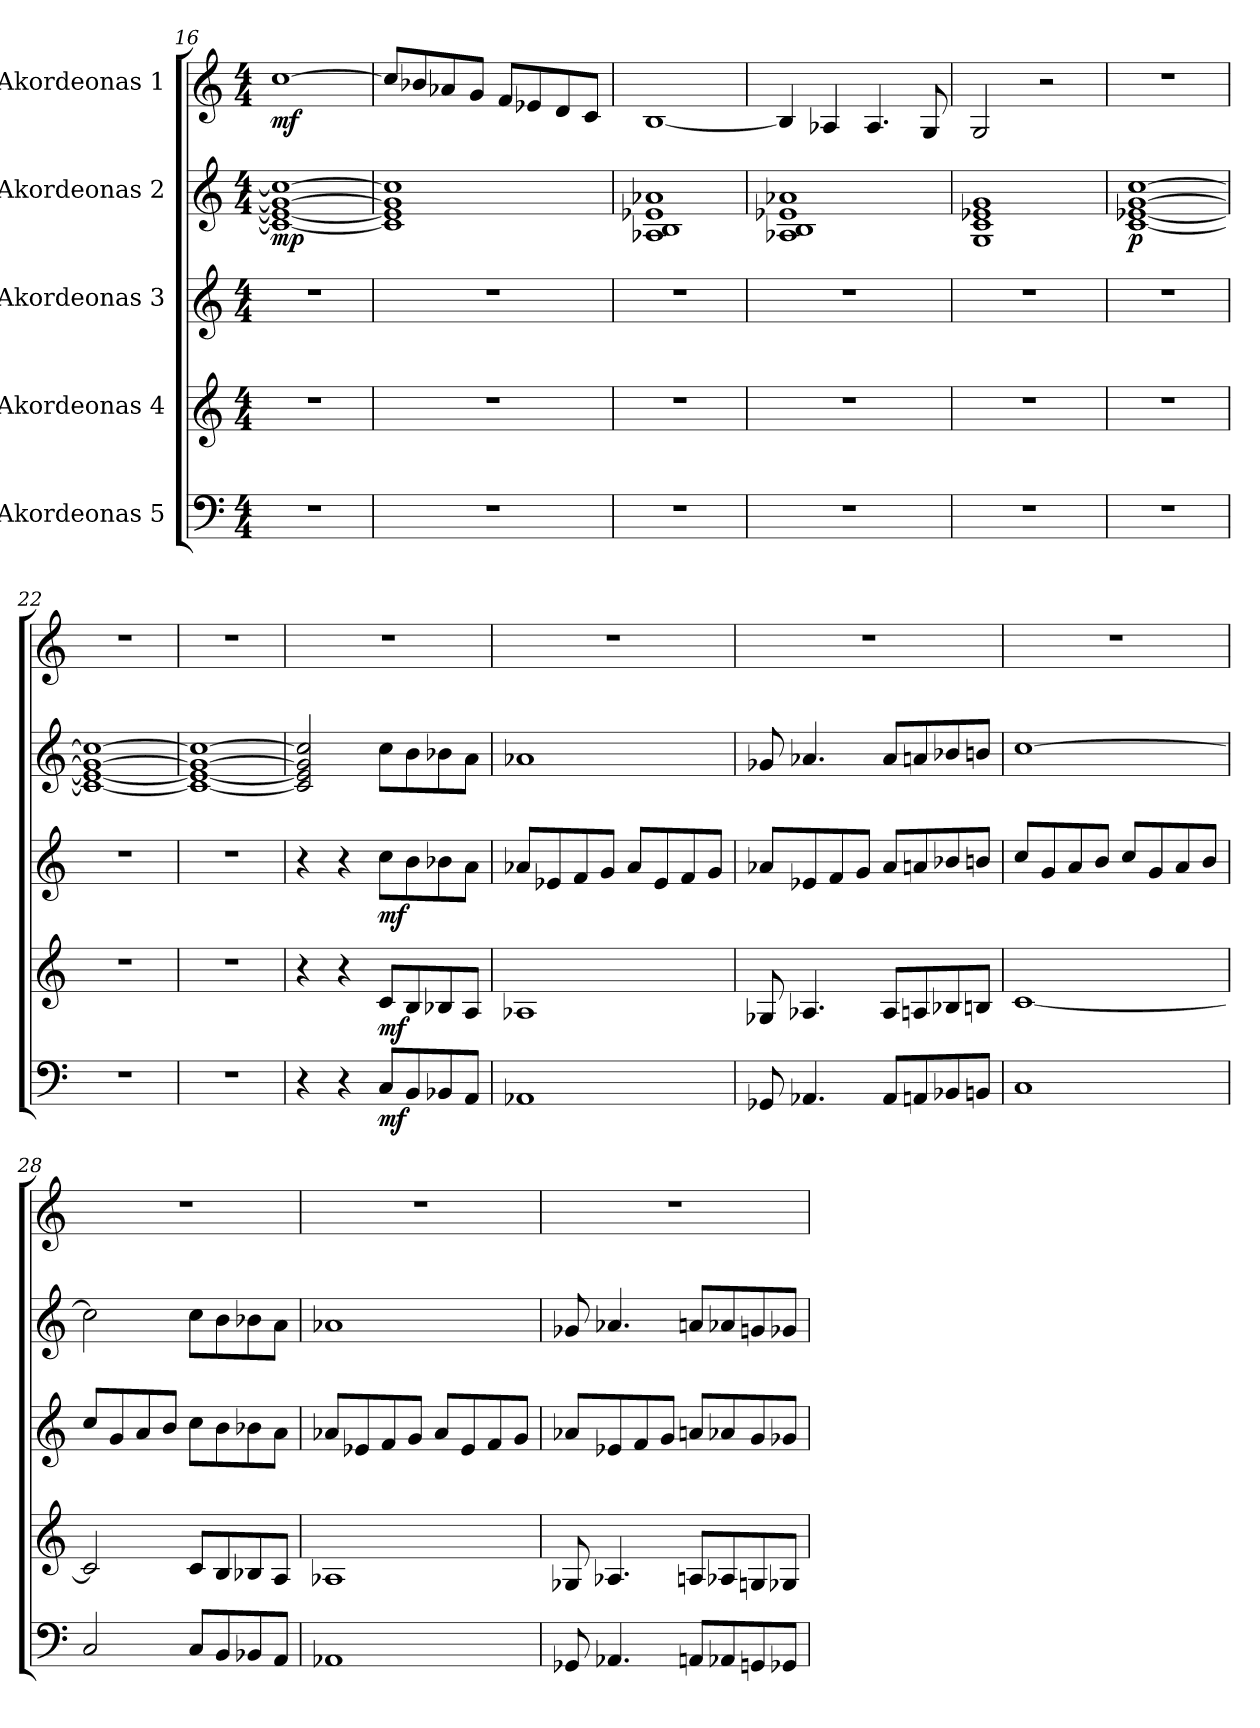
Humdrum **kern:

**kern	**dynam	**kern	**dynam	**kern	**dynam	**kern	**dynam	**kern	**dynam
*part5	*part5	*part4	*part4	*part3	*part3	*part2	*part2	*part1	*part1
*staff5	*staff5	*staff4	*staff4	*staff3	*staff3	*staff2	*staff2	*staff1	*staff1
*I"Akordeonas 5	*	*I"Akordeonas 4	*	*I"Akordeonas 3	*	*I"Akordeonas 2	*	*I"Akordeonas 1	*
*clefF4	*	*clefG2	*	*clefG2	*	*clefG2	*	*clefG2	*
*k[]	*	*k[]	*	*k[]	*	*k[]	*	*k[]	*
*M4/4	*	*M4/4	*	*M4/4	*	*M4/4	*	*M4/4	*
=16	=16	=16	=16	=16	=16	=16	=16	=16	=16
!	!	!	!	!	!	!	!LO:DY:b	!	!LO:DY:b
1r	.	1r	.	1r	.	1c_ 1e-_ 1g_ 1cc_	mp	[1cc	mf
!!LO:PB:g=z
=17	=17	=17	=17	=17	=17	=17	=17	=17	=17
1r	.	1r	.	1r	.	1c] 1e-] 1g] 1cc]	.	8cc/L]	.
.	.	.	.	.	.	.	.	8b-X/	.
.	.	.	.	.	.	.	.	8a-X/	.
.	.	.	.	.	.	.	.	8g/J	.
.	.	.	.	.	.	.	.	8f/L	.
.	.	.	.	.	.	.	.	8e-X/	.
.	.	.	.	.	.	.	.	8d/	.
.	.	.	.	.	.	.	.	8c/J	.
=18	=18	=18	=18	=18	=18	=18	=18	=18	=18
1r	.	1r	.	1r	.	1A-X 1B 1e-X 1a-X	.	[1B	.
=19	=19	=19	=19	=19	=19	=19	=19	=19	=19
1r	.	1r	.	1r	.	1A-X 1B 1e-X 1a-X	.	4B/]	.
.	.	.	.	.	.	.	.	4A-X/	.
.	.	.	.	.	.	.	.	4.A-/	.
.	.	.	.	.	.	.	.	8G/	.
=20	=20	=20	=20	=20	=20	=20	=20	=20	=20
1r	.	1r	.	1r	.	1G 1c 1e-X 1g	.	2G/	.
.	.	.	.	.	.	.	.	2r	.
=21	=21	=21	=21	=21	=21	=21	=21	=21	=21
!	!	!	!	!	!	!	!LO:DY:b	!	!
1r	.	1r	.	1r	.	[1c [1e-X [1g [1cc	p	1r	.
=22	=22	=22	=22	=22	=22	=22	=22	=22	=22
1r	.	1r	.	1r	.	1c_ 1e-_ 1g_ 1cc_	.	1r	.
=23	=23	=23	=23	=23	=23	=23	=23	=23	=23
1r	.	1r	.	1r	.	1c_ 1e-_ 1g_ 1cc_	.	1r	.
=24	=24	=24	=24	=24	=24	=24	=24	=24	=24
4r	.	4r	.	4r	.	2c/] 2e-/] 2g/] 2cc/]	.	1r	.
4r	.	4r	.	4r	.	.	.	.	.
!	!LO:DY:b	!	!LO:DY:b	!	!LO:DY:b	!	!LO:DY:b	!	!
!	!	!	!	!	!	!	!LO:DY:n=1:b	!	!
8C/L	mf	8c/L	mf	8cc\L	mf	8cc\L	f mf	.	.
8BB/	.	8B/	.	8b\	.	8b\	.	.	.
8BB-X/	.	8B-X/	.	8b-X\	.	8b-X\	.	.	.
8AA/J	.	8A/J	.	8a\J	.	8a\J	.	.	.
!!LO:LB:g=z
=25	=25	=25	=25	=25	=25	=25	=25	=25	=25
1AA-X	.	1A-X	.	8a-X/L	.	1a-X	.	1r	.
.	.	.	.	8e-X/	.	.	.	.	.
.	.	.	.	8f/	.	.	.	.	.
.	.	.	.	8g/J	.	.	.	.	.
.	.	.	.	8a-/L	.	.	.	.	.
.	.	.	.	8e-/	.	.	.	.	.
.	.	.	.	8f/	.	.	.	.	.
.	.	.	.	8g/J	.	.	.	.	.
=26	=26	=26	=26	=26	=26	=26	=26	=26	=26
8GG-X/	.	8G-X/	.	8a-X/L	.	8g-X/	.	1r	.
4.AA-X/	.	4.A-X/	.	8e-X/	.	4.a-X/	.	.	.
.	.	.	.	8f/	.	.	.	.	.
.	.	.	.	8g/J	.	.	.	.	.
8AA-/L	.	8A-/L	.	8a-/L	.	8a-/L	.	.	.
8AAn/	.	8An/	.	8an/	.	8an/	.	.	.
8BB-X/	.	8B-X/	.	8b-X/	.	8b-X/	.	.	.
8BBn/J	.	8Bn/J	.	8bn/J	.	8bn/J	.	.	.
=27	=27	=27	=27	=27	=27	=27	=27	=27	=27
1C	.	[1c	.	8cc/L	.	[1cc	.	1r	.
.	.	.	.	8g/	.	.	.	.	.
.	.	.	.	8a/	.	.	.	.	.
.	.	.	.	8b/J	.	.	.	.	.
.	.	.	.	8cc/L	.	.	.	.	.
.	.	.	.	8g/	.	.	.	.	.
.	.	.	.	8a/	.	.	.	.	.
.	.	.	.	8b/J	.	.	.	.	.
=28	=28	=28	=28	=28	=28	=28	=28	=28	=28
2C/	.	2c/]	.	8cc/L	.	2cc\]	.	1r	.
.	.	.	.	8g/	.	.	.	.	.
.	.	.	.	8a/	.	.	.	.	.
.	.	.	.	8b/J	.	.	.	.	.
8C/L	.	8c/L	.	8cc\L	.	8cc\L	.	.	.
8BB/	.	8B/	.	8b\	.	8b\	.	.	.
8BB-X/	.	8B-X/	.	8b-X\	.	8b-X\	.	.	.
8AA/J	.	8A/J	.	8a\J	.	8a\J	.	.	.
!!LO:PB:g=z
=29	=29	=29	=29	=29	=29	=29	=29	=29	=29
1AA-X	.	1A-X	.	8a-X/L	.	1a-X	.	1r	.
.	.	.	.	8e-X/	.	.	.	.	.
.	.	.	.	8f/	.	.	.	.	.
.	.	.	.	8g/J	.	.	.	.	.
.	.	.	.	8a-/L	.	.	.	.	.
.	.	.	.	8e-/	.	.	.	.	.
.	.	.	.	8f/	.	.	.	.	.
.	.	.	.	8g/J	.	.	.	.	.
=30	=30	=30	=30	=30	=30	=30	=30	=30	=30
8GG-X/	.	8G-X/	.	8a-X/L	.	8g-X/	.	1r	.
4.AA-X/	.	4.A-X/	.	8e-X/	.	4.a-X/	.	.	.
.	.	.	.	8f/	.	.	.	.	.
.	.	.	.	8g/J	.	.	.	.	.
8AAn/L	.	8An/L	.	8an/L	.	8an/L	.	.	.
8AA-X/	.	8A-X/	.	8a-X/	.	8a-X/	.	.	.
8GGn/	.	8Gn/	.	8g/	.	8gn/	.	.	.
8GG-X/J	.	8G-X/J	.	8g-X/J	.	8g-X/J	.	.	.
=	=	=	=	=	=	=	=	=	=
*-	*-	*-	*-	*-	*-	*-	*-	*-	*-
